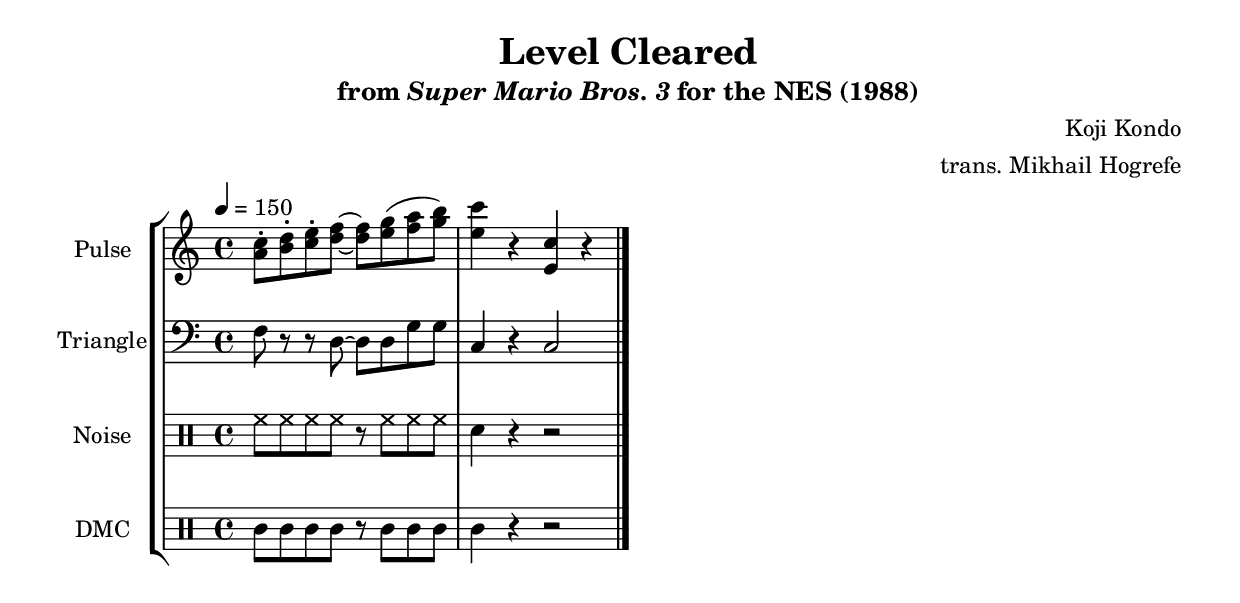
\version "2.24.3"

\paper {
  left-margin = 0.5\in
}

\book {
    \header {
        title = "Level Cleared"
        subtitle = \markup { "from" {\italic "Super Mario Bros. 3"} "for the NES (1988)" }
        composer = "Koji Kondo"
        arranger = "trans. Mikhail Hogrefe"
    }

    \score {
        {
            \new StaffGroup <<
                \new Staff \relative c'' {
                    \set Staff.instrumentName = "Pulse"
                    \set Staff.shortInstrumentName = "P."
\tempo 4 = 150
<a c>8-. <b d>-. <c e>-. <d f> ~ 8 <e g>( <f a> <g b>) |
<e c'>4 r <e, c'> r |
\bar "|."
                }

                \new Staff \relative c {
                    \set Staff.instrumentName = "Triangle"
                    \set Staff.shortInstrumentName = "T."
\clef bass
f8 r r d ~ d d g g |
c,4 r c2 |
                }

                \new DrumStaff {
                    \drummode {
                        \set Staff.instrumentName="Noise"
                        \set Staff.shortInstrumentName="N."
hh8 hh hh hh r hh hh hh |
sn4 r r2 |
                    }
                }

                \new DrumStaff {
                    \drummode {
                        \set Staff.instrumentName="DMC"
                        \set Staff.shortInstrumentName="DMC"
wbh8 wbh wbh wbh r wbh wbh wbh |
wbh4 r r2 |
                    }
                }
            >>
        }
        \layout {
            \context {
                \Staff
                \RemoveEmptyStaves
            }
            \context {
                \DrumStaff
                \RemoveEmptyStaves
            }
        }
    }
}
